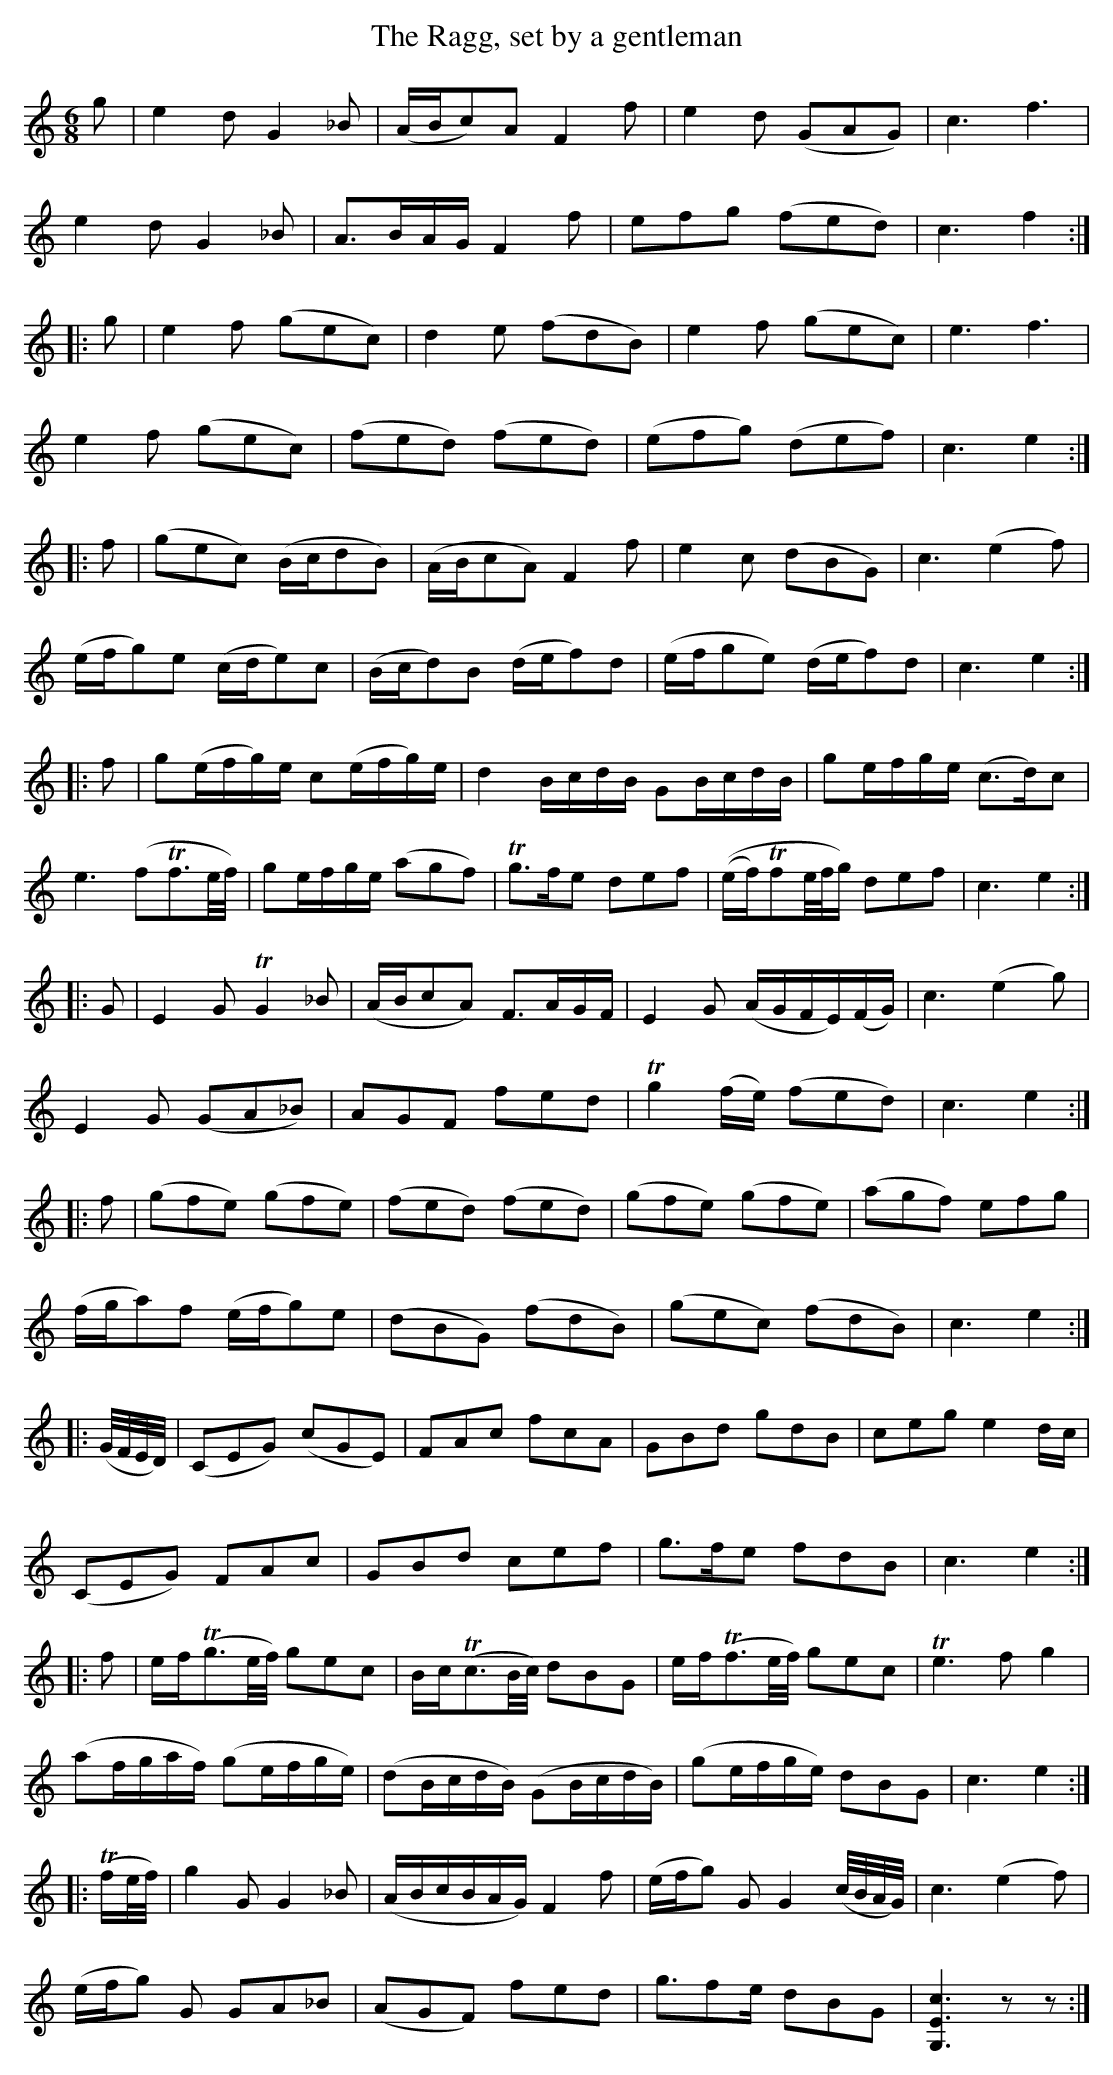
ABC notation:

X:1
T: The Ragg, set by a gentleman
M: 6/8
L: 1/16
K: C
g2 |\
e4d2 G4_B2 | (ABc2)A2 F4f2 | e4d2 (G2A2G2) | c6 f6 |
e4d2 G4_B2 | A2>B2AG F4f2 | e2f2g2 (f2e2d2) | c6 f4 :|
|: g2 |\
e4f2 (g2e2c2) | d4e2 (f2d2B2) | e4f2 (g2e2c2) | e6 f6 |
e4f2 (g2e2c2) | (f2e2d2) (f2e2d2) | (e2f2g2) (d2e2f2) | c6 e4 :|
|: f2 |\
(g2e2c2) (Bcd2B2) | (ABc2A2) F4f2 | e4c2 (d2B2G2) | c6 (e4f2) |
(efg2)e2 (cde2)c2 | (Bcd2)B2 (def2)d2 | (efg2e2) (def2)d2 | c6 e4 :|
|: f2 |\
g2(efg)e c2(efg)e | d4BcdB G2BcdB | g2efge (c2>d2)c2 |
e6 (f2Tf3e/f/) | g2efge (a2g2f2) | Tg3fe2 d2e2f2 | ((ef)Tf2e/f/g) d2e2f2 | c6 e4 :|
|: G2 |\
E4G2 TG4_B2 | (ABc2A2) F3AGF | E4G2 (AGFE)(FG) | c6 (e4g2) |
E4G2 (G2A2_B2) | A2G2F2 f2e2d2 | Tg4(fe) (f2e2d2) | c6 e4 :|
|: f2 |\
(g2f2e2) (g2f2e2) | (f2e2d2) (f2e2d2) | (g2f2e2) (g2f2e2) | (a2g2f2) e2f2g2 |
(fga2)f2 (efg2)e2 | (d2B2G2) (f2d2B2) | (g2e2c2) (f2d2B2) | c6 e4 :|
|: (G/F/E/D/) |\
(C2E2G2) (c2G2E2) | F2A2c2 f2c2A2 | G2B2d2 g2d2B2 | c2e2g2 e4dc|
(C2E2G2) F2A2c2 | G2B2d2 c2e2f2 | g3fe2 f2d2B2 | c6 e4 :|
|: f2 |\
ef(Tg3e/f/) g2e2c2 | Bc(Tc3B/c/) d2B2G2 | ef(Tf3e/f/) g2e2c2 | Te6 f2 g4 |
(a2fgaf) (g2efge) | (d2BcdB) (G2BcdB) | (g2efge) d2B2G2 | c6 e4 :|
|: (Tfe/f/) |\
g4G2 G4_B2 | (ABcBAG) F4f2 | (efg2) G2 G4(c/B/A/G/) | c6 (e4f2) |
(efg2) G2 G2A2_B2 | (A2G2F2) f2e2d2 | g3f2e d2B2G2 | [c6E6G,6] z2z2 :|
